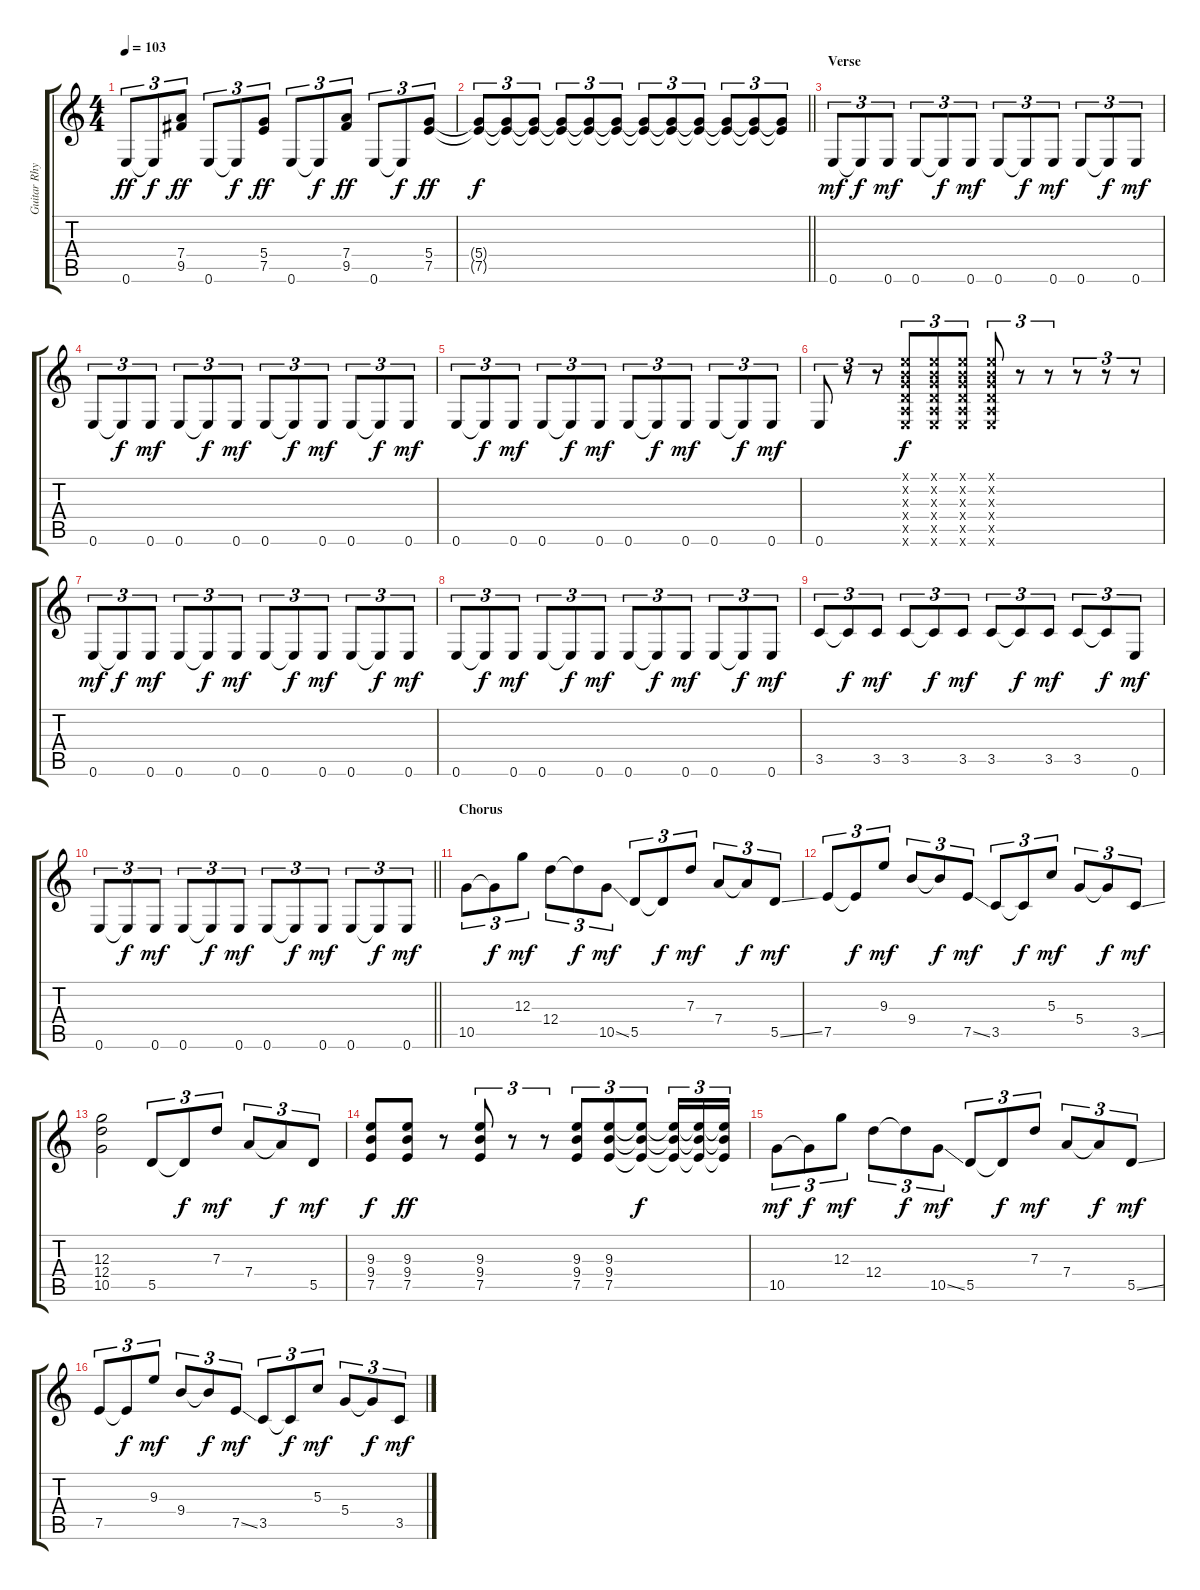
\track ("Guitar Rhythm" "Guitar Rhy") {instrument overdrivenguitar}
\staff {score tabs}
\tuning (E4 B3 G3 D3 A2 E2) {hide}
\ts (4 4)
\tempo 103
\clef g2
\ks c
0.6.8{tu (3 2) dy ff} 0.6{t}.8{tu (3 2) dy f} (7.4 9.5).8{tu (3 2) dy ff} 0.6.8{tu (3 2)} 0.6{t}.8{tu (3 2) dy f} (5.4 7.5).8{tu (3 2) dy ff} 0.6.8{tu (3 2)} 0.6{t}.8{tu (3 2) dy f} (7.4 9.5).8{tu (3 2) dy ff} 0.6.8{tu (3 2)} 0.6{t}.8{tu (3 2) dy f} (5.4 7.5).8{tu (3 2) dy ff volume 4} |
\barLineRight lightlight
(5.4{t} 7.5{t}).8{tu (3 2) dy f} (5.4{t} 7.5{t}).8{tu (3 2)} (5.4{t} 7.5{t}).8{tu (3 2)} (5.4{t} 7.5{t}).8{tu (3 2)} (5.4{t} 7.5{t}).8{tu (3 2)} (5.4{t} 7.5{t}).8{tu (3 2)} (5.4{t} 7.5{t}).8{tu (3 2)} (5.4{t} 7.5{t}).8{tu (3 2)} (5.4{t} 7.5{t}).8{tu (3 2)} (5.4{t} 7.5{t}).8{tu (3 2)} (5.4{t} 7.5{t}).8{tu (3 2)} (5.4{t} 7.5{t}).8{tu (3 2)} |
\section ("" "Verse")
0.6.8{tu (3 2) dy mf volume 14} 0.6{t}.8{tu (3 2) dy f} 0.6.8{tu (3 2) dy mf} 0.6.8{tu (3 2)} 0.6{t}.8{tu (3 2) dy f} 0.6.8{tu (3 2) dy mf} 0.6.8{tu (3 2)} 0.6{t}.8{tu (3 2) dy f} 0.6.8{tu (3 2) dy mf} 0.6.8{tu (3 2)} 0.6{t}.8{tu (3 2) dy f} 0.6.8{tu (3 2) dy mf} |
0.6.8{tu (3 2)} 0.6{t}.8{tu (3 2) dy f} 0.6.8{tu (3 2) dy mf} 0.6.8{tu (3 2)} 0.6{t}.8{tu (3 2) dy f} 0.6.8{tu (3 2) dy mf} 0.6.8{tu (3 2)} 0.6{t}.8{tu (3 2) dy f} 0.6.8{tu (3 2) dy mf} 0.6.8{tu (3 2)} 0.6{t}.8{tu (3 2) dy f} 0.6.8{tu (3 2) dy mf} |
0.6.8{tu (3 2)} 0.6{t}.8{tu (3 2) dy f} 0.6.8{tu (3 2) dy mf} 0.6.8{tu (3 2)} 0.6{t}.8{tu (3 2) dy f} 0.6.8{tu (3 2) dy mf} 0.6.8{tu (3 2)} 0.6{t}.8{tu (3 2) dy f} 0.6.8{tu (3 2) dy mf} 0.6.8{tu (3 2)} 0.6{t}.8{tu (3 2) dy f} 0.6.8{tu (3 2) dy mf} |
0.6.8{tu (3 2)} r.8{tu (3 2)} r.8{tu (3 2)} (0.1{x} 0.2{x} 0.3{x} 0.4{x} 0.5{x} 0.6{x}).8{tu (3 2) dy f} (0.1{x} 0.2{x} 0.3{x} 0.4{x} 0.5{x} 0.6{x}).8{tu (3 2)} (0.1{x} 0.2{x} 0.3{x} 0.4{x} 0.5{x} 0.6{x}).8{tu (3 2)} (0.1{x} 0.2{x} 0.3{x} 0.4{x} 0.5{x} 0.6{x}).8{tu (3 2)} r.8{tu (3 2)} r.8{tu (3 2)} r.8{tu (3 2)} r.8{tu (3 2)} r.8{tu (3 2)} |
0.6.8{tu (3 2) dy mf} 0.6{t}.8{tu (3 2) dy f} 0.6.8{tu (3 2) dy mf} 0.6.8{tu (3 2)} 0.6{t}.8{tu (3 2) dy f} 0.6.8{tu (3 2) dy mf} 0.6.8{tu (3 2)} 0.6{t}.8{tu (3 2) dy f} 0.6.8{tu (3 2) dy mf} 0.6.8{tu (3 2)} 0.6{t}.8{tu (3 2) dy f} 0.6.8{tu (3 2) dy mf} |
0.6.8{tu (3 2)} 0.6{t}.8{tu (3 2) dy f} 0.6.8{tu (3 2) dy mf} 0.6.8{tu (3 2)} 0.6{t}.8{tu (3 2) dy f} 0.6.8{tu (3 2) dy mf} 0.6.8{tu (3 2)} 0.6{t}.8{tu (3 2) dy f} 0.6.8{tu (3 2) dy mf} 0.6.8{tu (3 2)} 0.6{t}.8{tu (3 2) dy f} 0.6.8{tu (3 2) dy mf} |
3.5.8{tu (3 2)} 3.5{t}.8{tu (3 2) dy f} 3.5.8{tu (3 2) dy mf} 3.5.8{tu (3 2)} 3.5{t}.8{tu (3 2) dy f} 3.5.8{tu (3 2) dy mf} 3.5.8{tu (3 2)} 3.5{t}.8{tu (3 2) dy f} 3.5.8{tu (3 2) dy mf} 3.5.8{tu (3 2)} 3.5{t}.8{tu (3 2) dy f} 0.6.8{tu (3 2) dy mf} |
\barLineRight lightlight
0.6.8{tu (3 2)} 0.6{t}.8{tu (3 2) dy f} 0.6.8{tu (3 2) dy mf} 0.6.8{tu (3 2)} 0.6{t}.8{tu (3 2) dy f} 0.6.8{tu (3 2) dy mf} 0.6.8{tu (3 2)} 0.6{t}.8{tu (3 2) dy f} 0.6.8{tu (3 2) dy mf} 0.6.8{tu (3 2)} 0.6{t}.8{tu (3 2) dy f} 0.6.8{tu (3 2) dy mf} |
\section ("" "Chorus")
10.5.8{tu (3 2)} 10.5{t}.8{tu (3 2) dy f} 12.3.8{tu (3 2) dy mf} 12.4.8{tu (3 2)} 12.4{t}.8{tu (3 2) dy f} 10.5{ss}.8{tu (3 2) dy mf} 5.5.8{tu (3 2)} 5.5{t}.8{tu (3 2) dy f} 7.3.8{tu (3 2) dy mf} 7.4.8{tu (3 2)} 7.4{t}.8{tu (3 2) dy f} 5.5{ss}.8{tu (3 2) dy mf} |
7.5.8{tu (3 2)} 7.5{t}.8{tu (3 2) dy f} 9.3.8{tu (3 2) dy mf} 9.4.8{tu (3 2)} 9.4{t}.8{tu (3 2) dy f} 7.5{ss}.8{tu (3 2) dy mf} 3.5.8{tu (3 2)} 3.5{t}.8{tu (3 2) dy f} 5.3.8{tu (3 2) dy mf} 5.4.8{tu (3 2)} 5.4{t}.8{tu (3 2) dy f} 3.5{ss}.8{tu (3 2) dy mf} |
(12.3 12.4 10.5).2 5.5.8{tu (3 2)} 5.5{t}.8{tu (3 2) dy f} 7.3.8{tu (3 2) dy mf} 7.4.8{tu (3 2)} 7.4{t}.8{tu (3 2) dy f} 5.5.8{tu (3 2) dy mf} |
(9.3 9.4 7.5).8{dy f} (9.3 9.4 7.5).8{dy ff} r.8 (9.3 9.4 7.5).8{tu (3 2)} r.8{tu (3 2)} r.8{tu (3 2)} (9.3 9.4 7.5).8{tu (3 2)} (9.3 9.4 7.5).8{tu (3 2)} (9.3{t} 9.4{t} 7.5{t}).8{tu (3 2) dy f} (9.3{t} 9.4{t} 7.5{t}).16{tu (3 2)} (9.3{t} 9.4{t} 7.5{t}).16{tu (3 2)} (9.3{t} 9.4{t} 7.5{t}).16{tu (3 2)} |
10.5.8{tu (3 2) dy mf} 10.5{t}.8{tu (3 2) dy f} 12.3.8{tu (3 2) dy mf} 12.4.8{tu (3 2)} 12.4{t}.8{tu (3 2) dy f} 10.5{ss}.8{tu (3 2) dy mf} 5.5.8{tu (3 2)} 5.5{t}.8{tu (3 2) dy f} 7.3.8{tu (3 2) dy mf} 7.4.8{tu (3 2)} 7.4{t}.8{tu (3 2) dy f} 5.5{ss}.8{tu (3 2) dy mf} |
7.5.8{tu (3 2)} 7.5{t}.8{tu (3 2) dy f} 9.3.8{tu (3 2) dy mf} 9.4.8{tu (3 2)} 9.4{t}.8{tu (3 2) dy f} 7.5{ss}.8{tu (3 2) dy mf} 3.5.8{tu (3 2)} 3.5{t}.8{tu (3 2) dy f} 5.3.8{tu (3 2) dy mf} 5.4.8{tu (3 2)} 5.4{t}.8{tu (3 2) dy f} 3.5{ss}.8{tu (3 2) dy mf}
